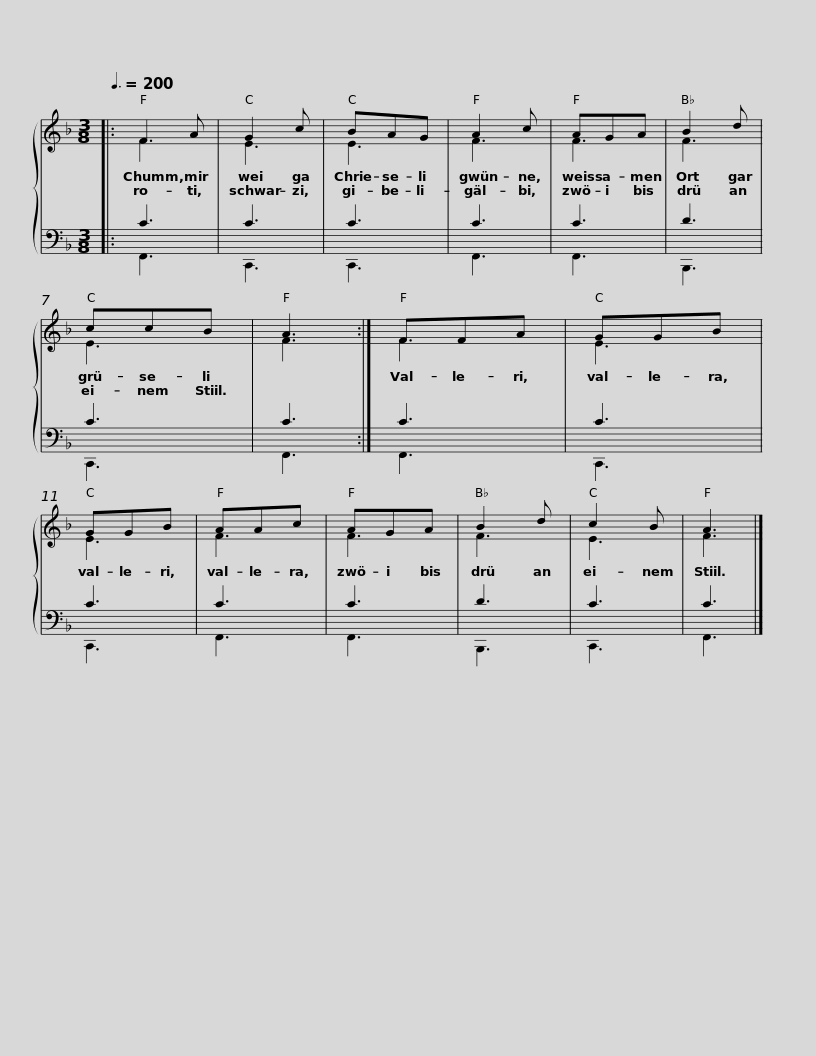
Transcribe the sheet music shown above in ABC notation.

X:1
%%score { ( 1 2 ) | ( 3 4 ) }
L:1/8
Q:3/8=200
M:3/8
I:linebreak $
K:F
V:1 treble
V:2 treble
V:3 bass
V:4 bass
V:1
|: F2 A | G2 c | BAG | A2 c |$ AGA | %5
 B2 d | ccB | A3 :|$ FFA | GGB | %10
 GGB | AAc |$ AGA | B2 d | c2 B | %15
 A3 |] %16
V:2
|: F3 | E3 | E3 | F3 |$ F3 | %5
 F3 | E3 | F3 :|$ F3 | E3 | %10
 E3 | F3 |$ F3 | F3 | E3 | %15
 F3 |] %16
V:3
|: C3 | C3 | C3 | C3 |$ C3 | %5
 D3 | C3 | C3 :|$ C3 | C3 | %10
 C3 | C3 |$ C3 | D3 | C3 | %15
 C3 |] %16
V:4
|: F,,3 | C,,3 | C,,3 | F,,3 |$ F,,3 | %5
 B,,,3 | C,,3 | F,,3 :|$ F,,3 | C,,3 | %10
 C,,3 | F,,3 |$ F,,3 | B,,,3 | C,,3 | %15
 F,,3 |] %16
